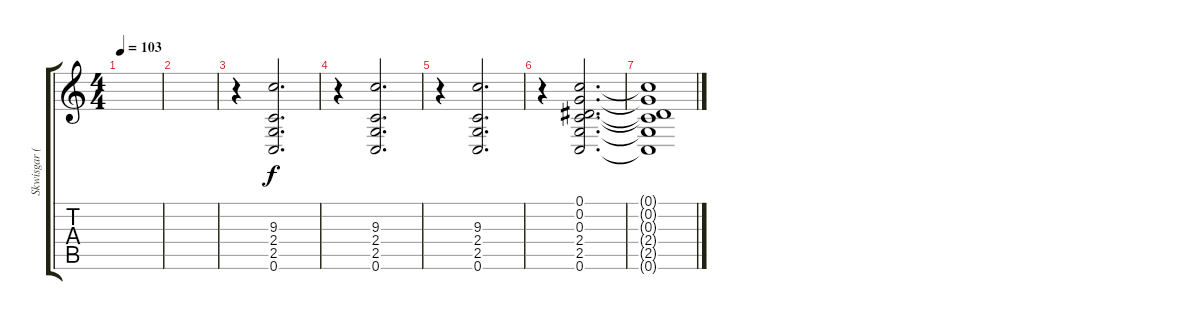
\track ("Skwisgar (solo)" "Skwisgar (") {instrument overdrivenguitar}
\staff {score tabs}
\tuning (C4 G3 Eb3 Bb2 F2 C2) {hide}
\ts (4 4)
\tempo 103
\clef g2
\ks c
|
|
r.4 (9.3 2.4 2.5 0.6).2{d instrument gunshot} |
r.4 (9.3 2.4 2.5 0.6).2{d} |
r.4 (9.3 2.4 2.5 0.6).2{d} |
r.4 (0.1 0.2 0.3 2.4 2.5 0.6).2{d} |
(0.1{t} 0.2{t} 0.3{t} 2.4{t} 2.5{t} 0.6{t}).1{dy f}
